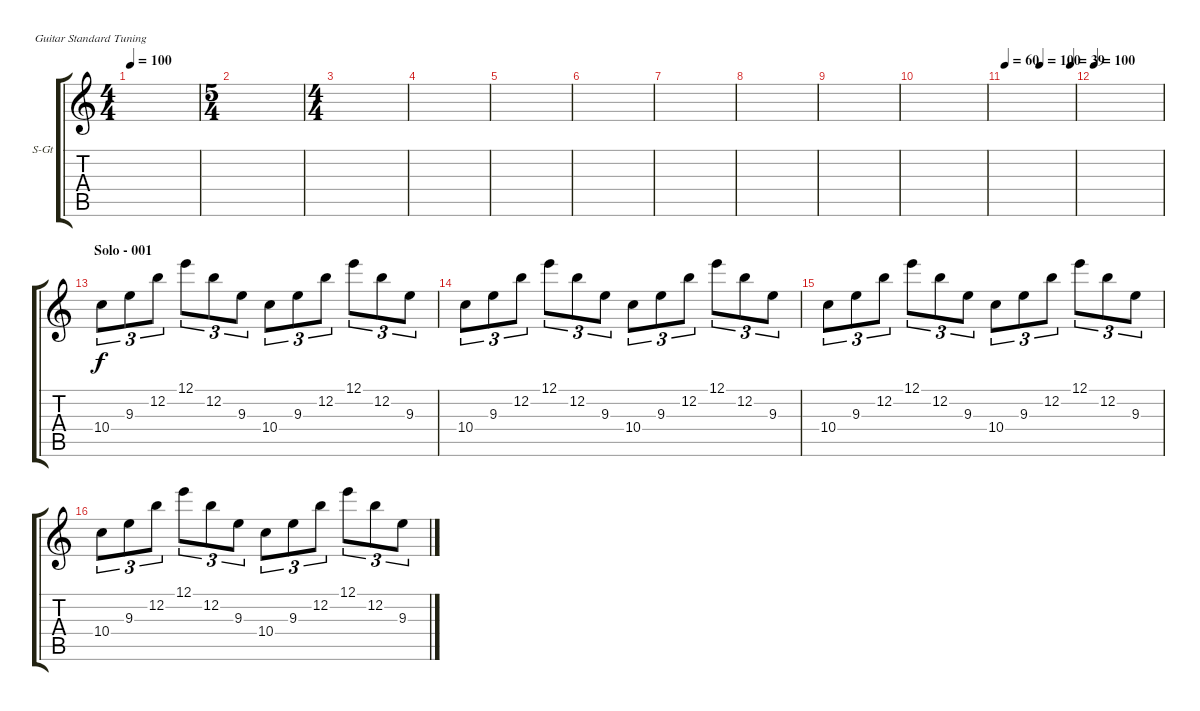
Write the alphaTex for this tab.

\bracketExtendMode groupsimilarinstruments
\firstSystemTrackNameOrientation horizontal
\otherSystemsTrackNameOrientation horizontal
\track ("guitar clean (Artur Potemkin)" "S-Gt") {instrument acousticguitarsteel}
\staff {score tabs}
\tuning (E4 B3 G3 D3 A2 E2)
\ts (4 4)
\beaming (8 2 2 2 2)
\tempo 100
\clef g2
\ks aminor
|
\ts (5 4)
\beaming (8 2 2 2 4)
|
\ts (4 4)
\beaming (8 2 2 2 2)
|
|
|
|
|
|
|
|
\tempo 60
\tempo (100 0.5)
\tempo (39 0.94375)
|
\tempo 100
|
\section ("" "Solo - 001")
10.4.8{tu (3 2)} 9.3.8{tu (3 2)} 12.2.8{tu (3 2)} 12.1.8{tu (3 2)} 12.2.8{tu (3 2)} 9.3.8{tu (3 2)} 10.4.8{tu (3 2)} 9.3.8{tu (3 2)} 12.2.8{tu (3 2)} 12.1.8{tu (3 2)} 12.2.8{tu (3 2)} 9.3.8{tu (3 2)} |
10.4.8{tu (3 2)} 9.3.8{tu (3 2)} 12.2.8{tu (3 2)} 12.1.8{tu (3 2)} 12.2.8{tu (3 2)} 9.3.8{tu (3 2)} 10.4.8{tu (3 2)} 9.3.8{tu (3 2)} 12.2.8{tu (3 2)} 12.1.8{tu (3 2)} 12.2.8{tu (3 2)} 9.3.8{tu (3 2)} |
10.4.8{tu (3 2)} 9.3.8{tu (3 2)} 12.2.8{tu (3 2)} 12.1.8{tu (3 2)} 12.2.8{tu (3 2)} 9.3.8{tu (3 2)} 10.4.8{tu (3 2)} 9.3.8{tu (3 2)} 12.2.8{tu (3 2)} 12.1.8{tu (3 2)} 12.2.8{tu (3 2)} 9.3.8{tu (3 2)} |
10.4.8{tu (3 2)} 9.3.8{tu (3 2)} 12.2.8{tu (3 2)} 12.1.8{tu (3 2)} 12.2.8{tu (3 2)} 9.3.8{tu (3 2)} 10.4.8{tu (3 2)} 9.3.8{tu (3 2)} 12.2.8{tu (3 2)} 12.1.8{tu (3 2)} 12.2.8{tu (3 2)} 9.3.8{tu (3 2)}
